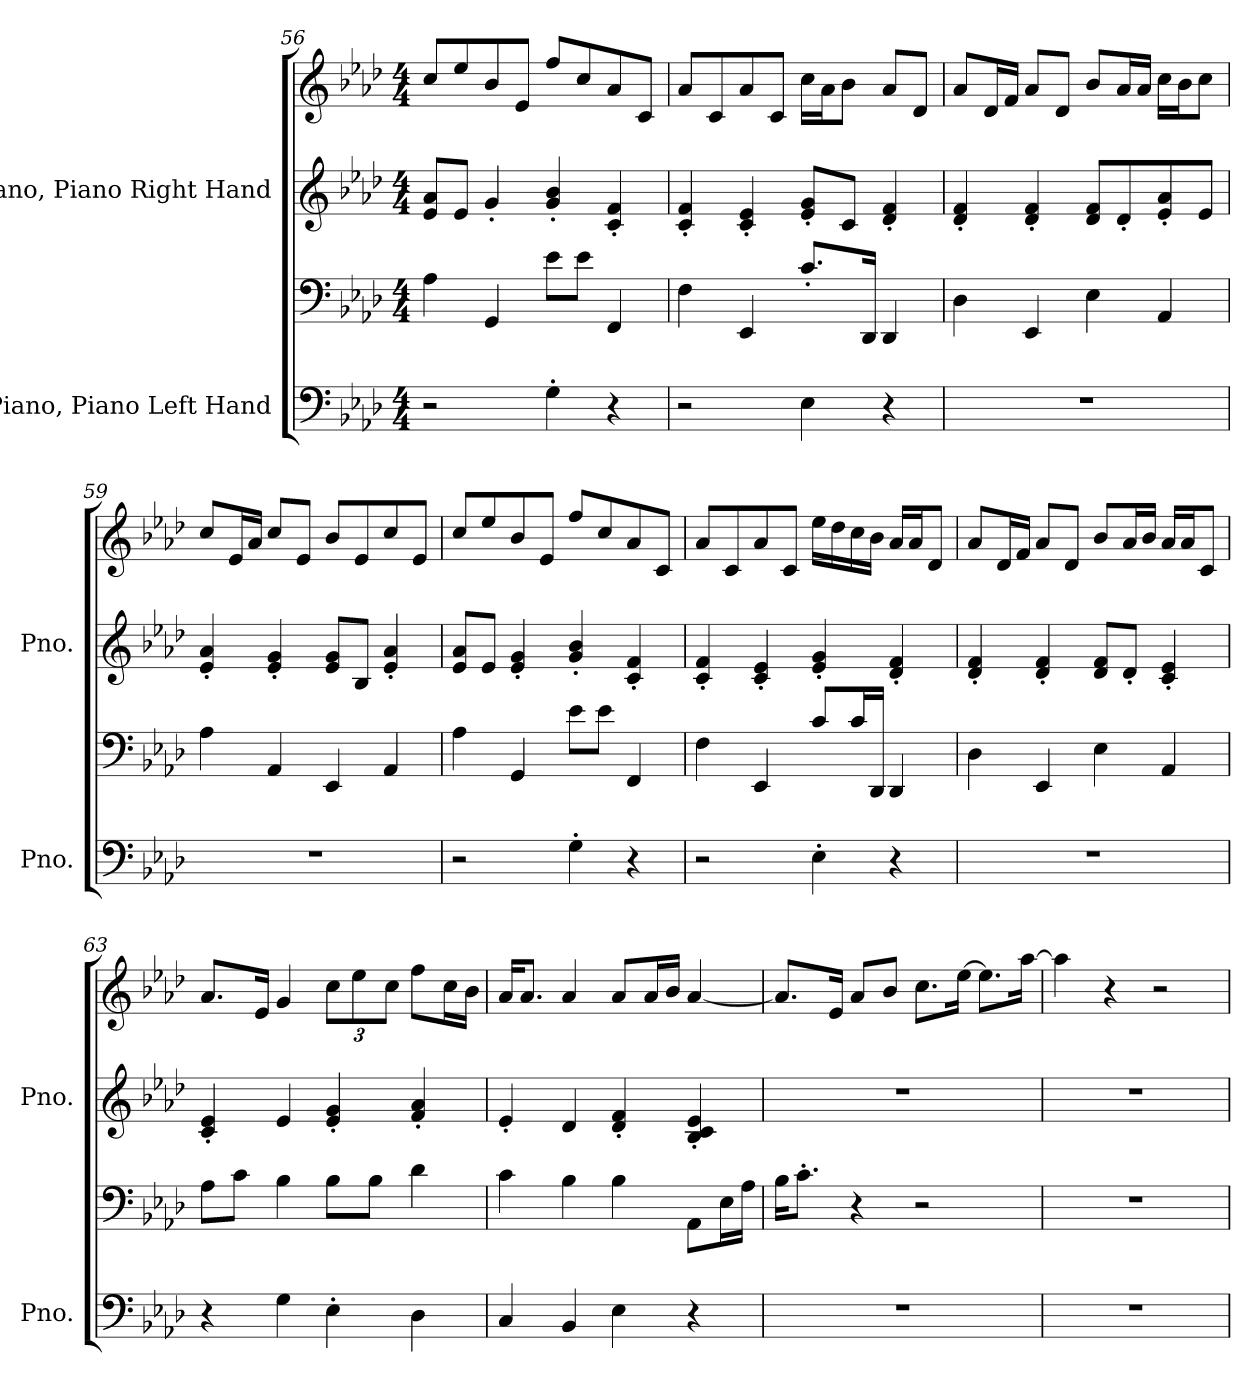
**kern	**kern	**kern	**kern
*part2	*part2	*part1	*part1
*staff4	*staff3	*staff2	*staff1
*I"Piano, Piano Left Hand	*	*I"Piano, Piano Right Hand	*
*I'Pno.	*	*I'Pno.	*
*clefF4	*clefF4	*clefG2	*clefG2
*k[b-e-a-d-]	*k[b-e-a-d-]	*k[b-e-a-d-]	*k[b-e-a-d-]
*M4/4	*M4/4	*M4/4	*M4/4
=56	=56	=56	=56
2r	4A-\	8e-/ 8a-/L	8cc/L
.	.	8e-/J	8ee-/
.	4GG/	4g'/	8b-/
.	.	.	8e-/J
4G'\	8e-\L	4g/' 4b-/'	8ff/L
.	8e-\J	.	8cc/
4r	4FF/	4c/' 4f/'	8a-/
.	.	.	8c/J
=57	=57	=57	=57
2r	4F\	4c/' 4f/'	8a-/L
.	.	.	8c/
.	4EE-/	4c/' 4e-/'	8a-/
.	.	.	8c/J
4E-\	8.c'/L	8e-/' 8g/'L	16cc\LL
.	.	.	16a-\J
.	.	8c/J	8b-\J
.	16DD-/Jk	.	.
4r	4DD-/	4d-/' 4f/'	8a-/L
.	.	.	8d-/J
!!LO:PB:g=z
=58	=58	=58	=58
1r	4D-\	4d-/' 4f/'	8a-/L
.	.	.	16d-/L
.	.	.	16f/JJ
.	4EE-/	4d-/' 4f/'	8a-/L
.	.	.	8d-/J
.	4E-\	8d-/ 8f/L	8b-/L
.	.	8d-'/	16a-/L
.	.	.	16a-/JJ
.	4AA-/	8e-/' 8a-/'	16cc\LL
.	.	.	16b-\J
.	.	8e-/J	8cc\J
=59	=59	=59	=59
1r	4A-\	4e-/' 4a-/'	8cc/L
.	.	.	16e-/L
.	.	.	16a-/JJ
.	4AA-/	4e-/' 4g/'	8cc/L
.	.	.	8e-/J
.	4EE-/	8e-/ 8g/L	8b-/L
.	.	8B-/J	8e-/
.	4AA-/	4e-/' 4a-/'	8cc/
.	.	.	8e-/J
=60	=60	=60	=60
2r	4A-\	8e-/ 8a-/L	8cc/L
.	.	8e-/J	8ee-/
.	4GG/	4e-/' 4g/'	8b-/
.	.	.	8e-/J
4G'\	8e-\L	4g/' 4b-/'	8ff/L
.	8e-\J	.	8cc/
4r	4FF/	4c/' 4f/'	8a-/
.	.	.	8c/J
=61	=61	=61	=61
2r	4F\	4c/' 4f/'	8a-/L
.	.	.	8c/
.	4EE-/	4c/' 4e-/'	8a-/
.	.	.	8c/J
4E-'\	8c/L	4e-/' 4g/'	16ee-\LL
.	.	.	16dd-\
.	16c/L	.	16cc\
.	16DD-/JJ	.	16b-\JJ
4r	4DD-/	4d-/' 4f/'	16a-/LL
.	.	.	16a-/J
.	.	.	8d-/J
!!LO:LB:g=z
=62	=62	=62	=62
1r	4D-\	4d-/' 4f/'	8a-/L
.	.	.	16d-/L
.	.	.	16f/JJ
.	4EE-/	4d-/' 4f/'	8a-/L
.	.	.	8d-/J
.	4E-\	8d-/ 8f/L	8b-/L
.	.	8d-'/J	16a-/L
.	.	.	16b-/JJ
.	4AA-/	4c/' 4e-/'	16a-/LL
.	.	.	16a-/J
.	.	.	8c/J
=63	=63	=63	=63
4r	8A-\L	4c/' 4e-/'	8.a-/L
.	8c\J	.	.
.	.	.	16e-/Jk
4G\	4B-\	4e-/	4g/
*	*	*	*Xbrackettup
4E-'\	8B-\L	4e-/' 4g/'	12cc\L
.	.	.	12ee-\
.	8B-\J	.	.
.	.	.	12cc\J
4D-\	4d-\	4f/' 4a-/'	8ff\L
.	.	.	16cc\L
.	.	.	16b-\JJ
=64	=64	=64	=64
4C/	4c\	4e-'/	16a-/KL
.	.	.	8.a-/J
4BB-/	4B-\	4d-/	4a-/
4E-\	4B-\	4d-/' 4f/'	8a-/L
.	.	.	16a-/L
.	.	.	16b-/JJ
4r	8AA-\L	4B-/' 4c/' 4e-/'	[4a-/
.	16E-\L	.	.
.	16A-\JJ	.	.
=65	=65	=65	=65
1r	16B-\KL	1r	8.a-/L]
.	8.c'\J	.	.
.	.	.	16e-/Jk
.	4r	.	8a-/L
.	.	.	8b-/J
.	2r	.	8.cc\L
.	.	.	[16ee-\Jk
.	.	.	8.ee-\L]
.	.	.	[16aa-\Jk
!!LO:LB:g=z
=66	=66	=66	=66
1r	1r	1r	4aa-\]
.	.	.	4r
.	.	.	2r
=	=	=	=
*-	*-	*-	*-
